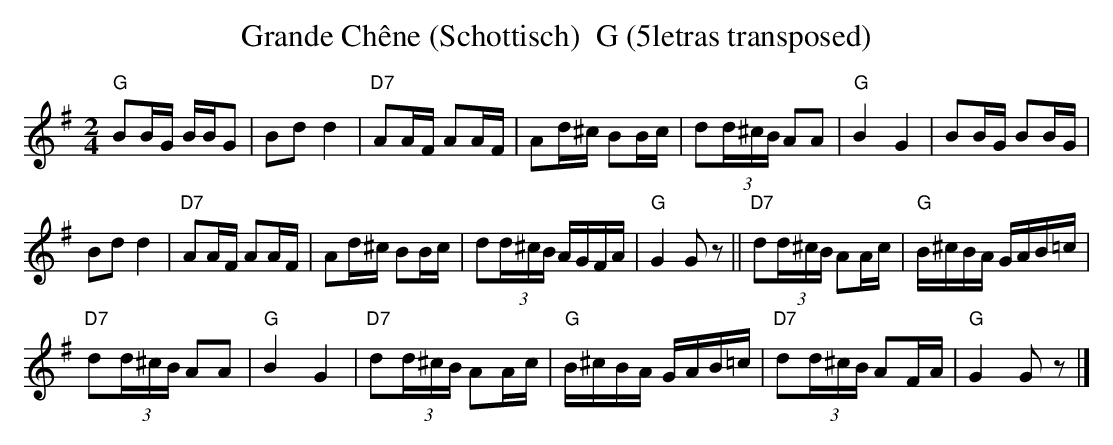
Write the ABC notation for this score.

X:1
T:Grande Chêne (Schottisch)  G (5letras transposed)
M:2/4
L:1/16
K:G transpose=3 %%MIDI gchordon
"G"B2BG BBG2 | B2d2d4 | "D7"A2AF A2AF | A2d^c B2Bc | d2(3d^cB A2A2 | "G"B4G4 | B2BG B2BG |
B2d2d4 | "D7"A2AF A2AF | A2d^c B2Bc | d2(3d^cB AGFA | "G"G4G2z2 || "D7"d2(3d^cB A2Ac | "G"B^cBA GAB=c |
"D7"d2(3d^cB A2A2 | "G"B4G4 | "D7"d2(3d^cB A2Ac | "G"B^cBA GAB=c | "D7"d2(3d^cB A2FA | "G"G4G2z2 |]
